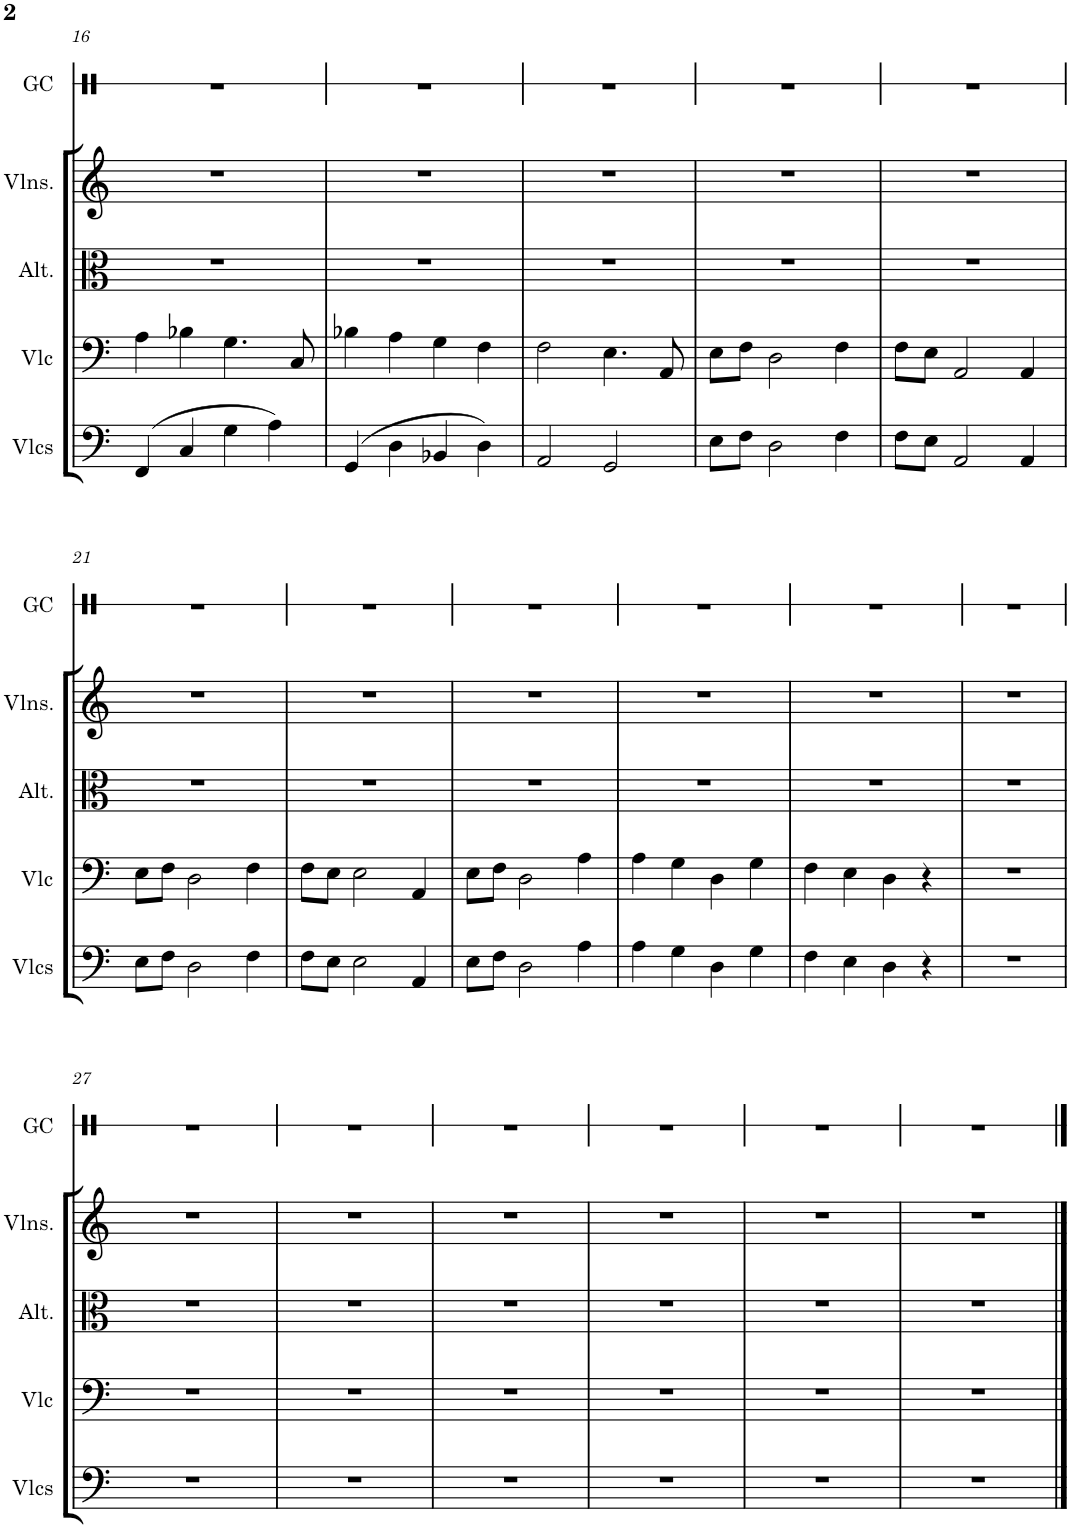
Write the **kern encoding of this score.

**kern	**kern	**kern	**kern	**kern
*part5	*part4	*part3	*part2	*part1
*staff5	*staff4	*staff3	*staff2	*staff1
*I"Violoncelles	*I"Violoncelle	*I"Alto	*I"Violons	*I"Grosse caisse
*I'Vlcs	*I'Vlc	*I'Alt.	*I'Vlns.	*I'GC
!!LO:PB:g=z
*clefF4	*clefF4	*clefC3	*clefG2	*clefX
*k[]	*k[]	*k[]	*k[]	*k[]
*M4/4	*M4/4	*M4/4	*M4/4	*M4/4
=16	=16	=16	=16	=16
(4FF/	4A\	1r	1r	1r
4C/	4B-X\	.	.	.
4G\	4.G\	.	.	.
4A\)	.	.	.	.
.	8C/	.	.	.
=17	=17	=17	=17	=17
(4GG/	4B-X\	1r	1r	1r
4D\	4A\	.	.	.
4BB-X/	4G\	.	.	.
4D\)	4F\	.	.	.
=18	=18	=18	=18	=18
2AA/	2F\	1r	1r	1r
2GG/	4.E\	.	.	.
.	8AA/	.	.	.
=19	=19	=19	=19	=19
8E\L	8E\L	1r	1r	1r
8F\J	8F\J	.	.	.
2D\	2D\	.	.	.
4F\	4F\	.	.	.
=20	=20	=20	=20	=20
8F\L	8F\L	1r	1r	1r
8E\J	8E\J	.	.	.
2AA/	2AA/	.	.	.
4AA/	4AA/	.	.	.
!!LO:LB:g=z
=21	=21	=21	=21	=21
8E\L	8E\L	1r	1r	1r
8F\J	8F\J	.	.	.
2D\	2D\	.	.	.
4F\	4F\	.	.	.
=22	=22	=22	=22	=22
8F\L	8F\L	1r	1r	1r
8E\J	8E\J	.	.	.
2E\	2E\	.	.	.
4AA/	4AA/	.	.	.
=23	=23	=23	=23	=23
8E\L	8E\L	1r	1r	1r
8F\J	8F\J	.	.	.
2D\	2D\	.	.	.
4A\	4A\	.	.	.
=24	=24	=24	=24	=24
4A\	4A\	1r	1r	1r
4G\	4G\	.	.	.
4D\	4D\	.	.	.
4G\	4G\	.	.	.
=25	=25	=25	=25	=25
4F\	4F\	1r	1r	1r
4E\	4E\	.	.	.
4D\	4D\	.	.	.
4r	4r	.	.	.
=26	=26	=26	=26	=26
1r	1r	1r	1r	1r
!!LO:LB:g=z
=27	=27	=27	=27	=27
1r	1r	1r	1r	1r
=28	=28	=28	=28	=28
1r	1r	1r	1r	1r
=29	=29	=29	=29	=29
1r	1r	1r	1r	1r
=30	=30	=30	=30	=30
1r	1r	1r	1r	1r
=31	=31	=31	=31	=31
1r	1r	1r	1r	1r
=32	=32	=32	=32	=32
1r	1r	1r	1r	1r
==	==	==	==	==
*-	*-	*-	*-	*-
